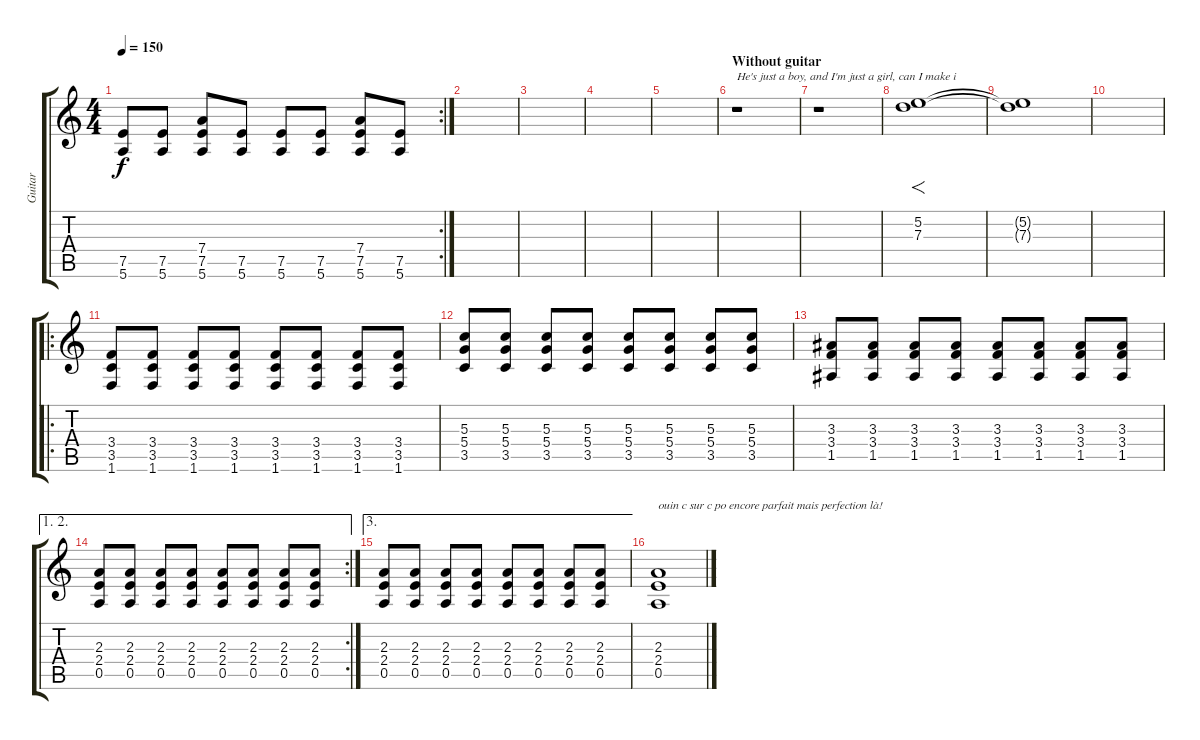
\track ("Guitar" "Guitar") {instrument overdrivenguitar}
\staff {score tabs}
\tuning (E4 B3 G3 D3 A2 E2) {hide}
\rc 2
\ts (4 4)
\tempo 150
\clef g2
\ks c
(7.5 5.6).8{dy f instrument electricguitarmuted} (7.5 5.6).8 (7.4 7.5 5.6).8{instrument distortionguitar} (7.5 5.6).8{instrument electricguitarmuted} (7.5 5.6).8 (7.5 5.6).8 (7.4 7.5 5.6).8{instrument overdrivenguitar} (7.5 5.6).8{instrument electricguitarmuted} |
|
|
|
|
\section ("" "Without guitar")
r.1{txt "He's just a boy, and I'm just a girl, can I make i"} |
r.1 |
(5.2 7.3).1{f} |
(5.2{t} 7.3{t}).1 |
|
\ro
(3.4 3.5 1.6).8{instrument overdrivenguitar} (3.4 3.5 1.6).8 (3.4 3.5 1.6).8 (3.4 3.5 1.6).8 (3.4 3.5 1.6).8 (3.4 3.5 1.6).8 (3.4 3.5 1.6).8 (3.4 3.5 1.6).8 |
(5.3 5.4 3.5).8 (5.3 5.4 3.5).8 (5.3 5.4 3.5).8 (5.3 5.4 3.5).8 (5.3 5.4 3.5).8 (5.3 5.4 3.5).8 (5.3 5.4 3.5).8 (5.3 5.4 3.5).8 |
(3.3 3.4 1.5).8 (3.3 3.4 1.5).8 (3.3 3.4 1.5).8 (3.3 3.4 1.5).8 (3.3 3.4 1.5).8 (3.3 3.4 1.5).8 (3.3 3.4 1.5).8 (3.3 3.4 1.5).8 |
\ae (1 2)
\rc 2
(2.3 2.4 0.5).8 (2.3 2.4 0.5).8 (2.3 2.4 0.5).8 (2.3 2.4 0.5).8 (2.3 2.4 0.5).8 (2.3 2.4 0.5).8 (2.3 2.4 0.5).8 (2.3 2.4 0.5).8 |
\ae 3
(2.3 2.4 0.5).8 (2.3 2.4 0.5).8 (2.3 2.4 0.5).8 (2.3 2.4 0.5).8 (2.3 2.4 0.5).8 (2.3 2.4 0.5).8 (2.3 2.4 0.5).8 (2.3 2.4 0.5).8 |
(2.3 2.4 0.5).1{txt "ouin c sur c po encore parfait mais perfection là!"}
